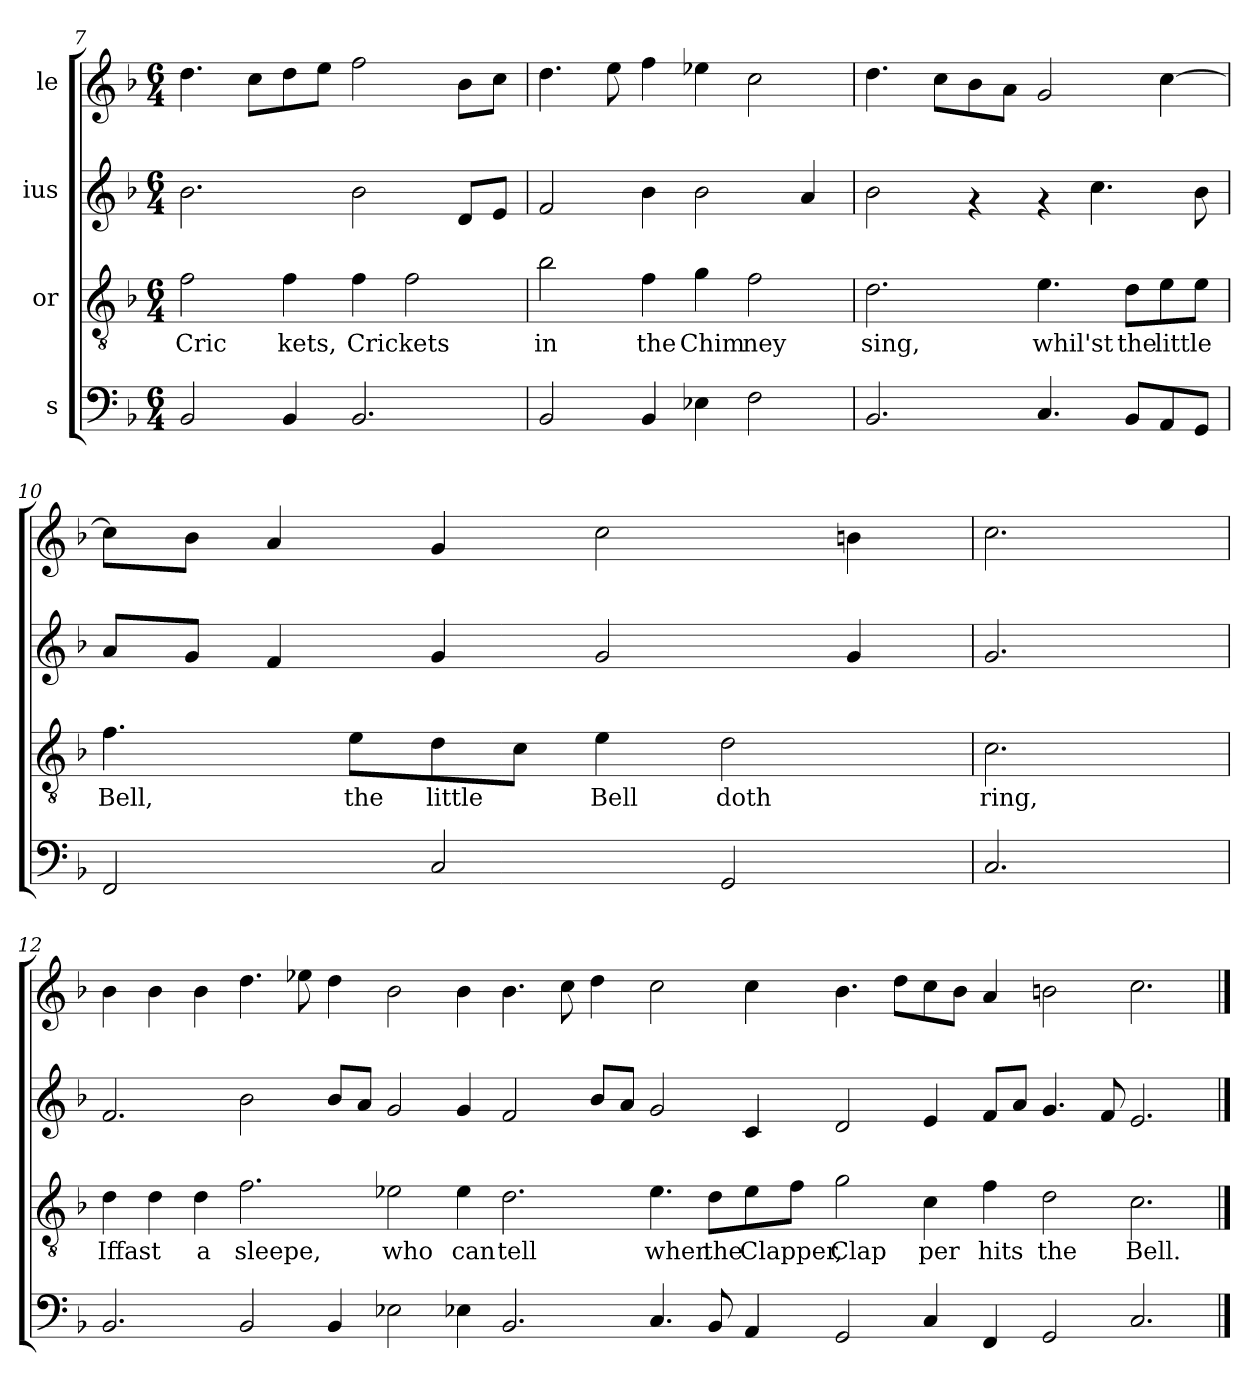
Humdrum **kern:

**kern	**kern	**text	**kern	**kern
*part4	*part3	*part3	*part2	*part1
*staff4	*staff3	*staff3	*staff2	*staff1
*I"s	*I"or	*	*I"ius	*I"le
*clefF4	*clefGv2	*	*clefG2	*clefG2
*k[b-]	*k[b-]	*	*k[b-]	*k[b-]
*F:	*F:	*	*F:	*F:
*M6/4	*M6/4	*	*M6/4	*M6/4
=7	=7	=7	=7	=7
!	!	!LO:LY:b:cj	!	!
2BB-/	2f\	Cric	2.b-\	4.dd\
.	.	.	.	8cc\L
!	!	!LO:LY:b:cj	!	!
4BB-/	4f\	kets,	.	8dd\
.	.	.	.	8ee\J
!	!	!LO:LY:b:cj	!	!
2.BB-/	4f\	Crickets	2b-\	2ff\
!	!	!LO:LY:b:cj	!	!
.	2f\	.	.	.
.	.	.	8d/L	8b-\L
.	.	.	8e/J	8cc\J
!!LO:LB:g=z
=8	=8	=8	=8	=8
!	!	!LO:LY:b:cj	!	!
2BB-/	2b-\	in	2f/	4.dd\
.	.	.	.	8ee\
!	!	!LO:LY:b:cj	!	!
4BB-/	4f\	the	4b-\	4ff\
!	!	!LO:LY:b:cj	!	!
4E-X\	4g\	Chim	2b-\	4ee-X\
!	!	!LO:LY:b:cj	!	!
2F\	2f\	ney	.	2cc\
.	.	.	4a/	.
=9	=9	=9	=9	=9
!	!	!LO:LY:b:cj	!	!
2.BB-/	2.d\	sing,	2b-\	4.dd\
.	.	.	.	8cc\L
.	.	.	4rf	8b-\
.	.	.	.	8a\J
!	!	!LO:LY:b:cj	!	!
4.C/	4.e\	whil'st	4rf	2g/
.	.	.	4.cc\	.
!	!	!LO:LY:b:cj	!	!
8BB-/L	8d\L	the	.	.
!	!	!LO:LY:b:cj	!	!
8AA/	8e\	little	.	[>4cc\
!	!	!LO:LY:b:cj	!	!
8GG/J	8e\J	.	8b-\	.
=10	=10	=10	=10	=10
!	!	!LO:LY:b:cj	!	!
2FF/	4.f\	Bell,	8a/L	8cc\L]
.	.	.	8g/J	8b-\J
.	.	.	4f/	4a/
!	!	!LO:LY:b:cj	!	!
.	8e\L	the	.	.
!	!	!LO:LY:b:cj	!	!
2C/	8d\	little	4g/	4g/
!	!	!LO:LY:b:cj	!	!
.	8c\J	.	.	.
!	!	!LO:LY:b:cj	!	!
.	4e\	Bell	2g/	2cc\
!	!	!LO:LY:b:cj	!	!
2GG/	2d\	doth	.	.
.	.	.	4g/	4bn\
=11	=11	=11	=11	=11
!	!	!LO:LY:b:cj	!	!
2.C/	2.c\	ring,	2.g/	2.cc\
!!LO:PB:g=z
=12	=12	=12	=12	=12
!	!	!LO:LY:b:cj	!	!
2.BB-/	4d\	Iffast	2.f/	4b-\
!	!	!LO:LY:b:cj	!	!
.	4d\	.	.	4b-\
!	!	!LO:LY:b:cj	!	!
.	4d\	a	.	4b-\
!	!	!LO:LY:b:cj	!	!
2BB-/	2.f\	sleepe,	2b-\	4.dd\
.	.	.	.	8ee-X\
4BB-/	.	.	8b-/L	4dd\
.	.	.	8a/J	.
!	!	!LO:LY:b:cj	!	!
2E-X\	2e-X\	who	2g/	2b-\
!	!	!LO:LY:b:cj	!	!
4E-X\	4e-\	can	4g/	4b-\
!	!	!LO:LY:b:cj	!	!
2.BB-/	2.d\	tell	2f/	4.b-\
.	.	.	.	8cc\
.	.	.	8b-/L	4dd\
.	.	.	8a/J	.
!	!	!LO:LY:b:cj	!	!
4.C/	4.e-\	when	2g/	2cc\
!	!	!LO:LY:b:cj	!	!
8BB-/	8d\L	the	.	.
!	!	!LO:LY:b:cj	!	!
4AA/	8e-\	Clapper,	4c/	4cc\
!	!	!LO:LY:b:cj	!	!
.	8f\J	.	.	.
!	!	!LO:LY:b:cj	!	!
2GG/	2g\	Clap	2d/	4.b-\
.	.	.	.	8dd\L
!	!	!LO:LY:b:cj	!	!
4C/	4c\	per	4e/	8cc\
.	.	.	.	8b-\J
!	!	!LO:LY:b:cj	!	!
4FF/	4f\	hits	8f/L	4a/
.	.	.	8a/J	.
!	!	!LO:LY:b:cj	!	!
2GG/	2d\	the	4.g/	2bn\
.	.	.	8f/	.
!	!	!LO:LY:b:cj	!	!
2.C/	2.c\	Bell.	2.e/	2.cc\
==	==	==	==	==
*-	*-	*-	*-	*-
